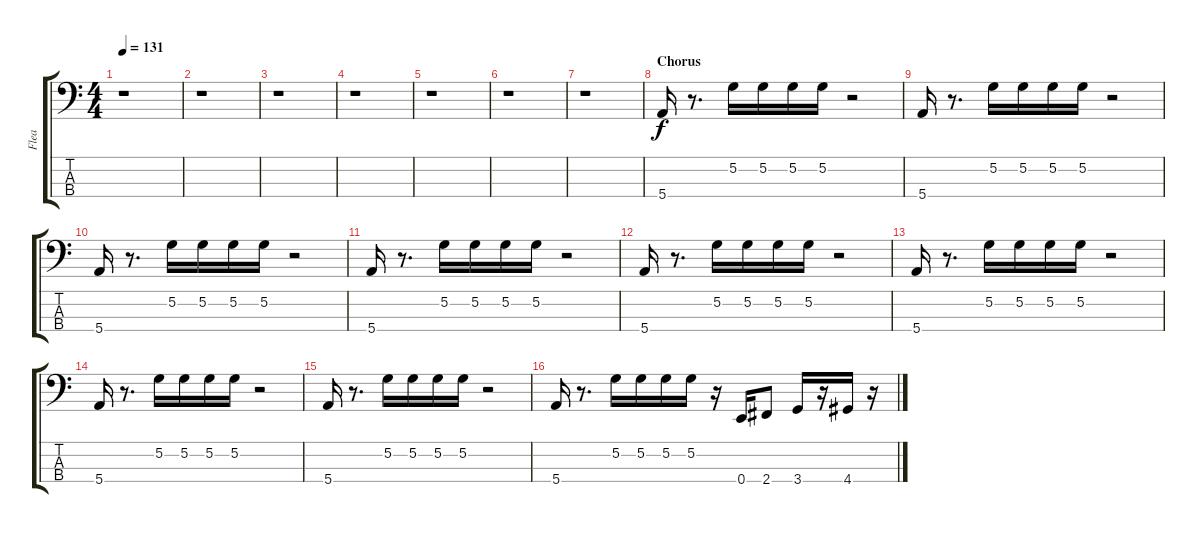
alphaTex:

\track ("Flea" "Flea") {instrument electricbassfinger}
\staff {score tabs}
\tuning (G2 D2 A1 E1) {hide}
\ts (4 4)
\tempo 131
\clef f4
\ks c
r.1{dy f} |
r.1 |
r.1 |
r.1 |
r.1 |
r.1 |
r.1 |
\section ("" "Chorus")
5.4.16 r.8{d} 5.2.16 5.2.16 5.2.16 5.2.16 r.2 |
5.4.16 r.8{d} 5.2.16 5.2.16 5.2.16 5.2.16 r.2 |
5.4.16 r.8{d} 5.2.16 5.2.16 5.2.16 5.2.16 r.2 |
5.4.16 r.8{d} 5.2.16 5.2.16 5.2.16 5.2.16 r.2 |
5.4.16 r.8{d} 5.2.16 5.2.16 5.2.16 5.2.16 r.2 |
5.4.16 r.8{d} 5.2.16 5.2.16 5.2.16 5.2.16 r.2 |
5.4.16 r.8{d} 5.2.16 5.2.16 5.2.16 5.2.16 r.2 |
5.4.16 r.8{d} 5.2.16 5.2.16 5.2.16 5.2.16 r.2 |
5.4.16 r.8{d} 5.2.16 5.2.16 5.2.16 5.2.16 r.16 0.4.16 2.4.8 3.4.16 r.16 4.4.16 r.16
